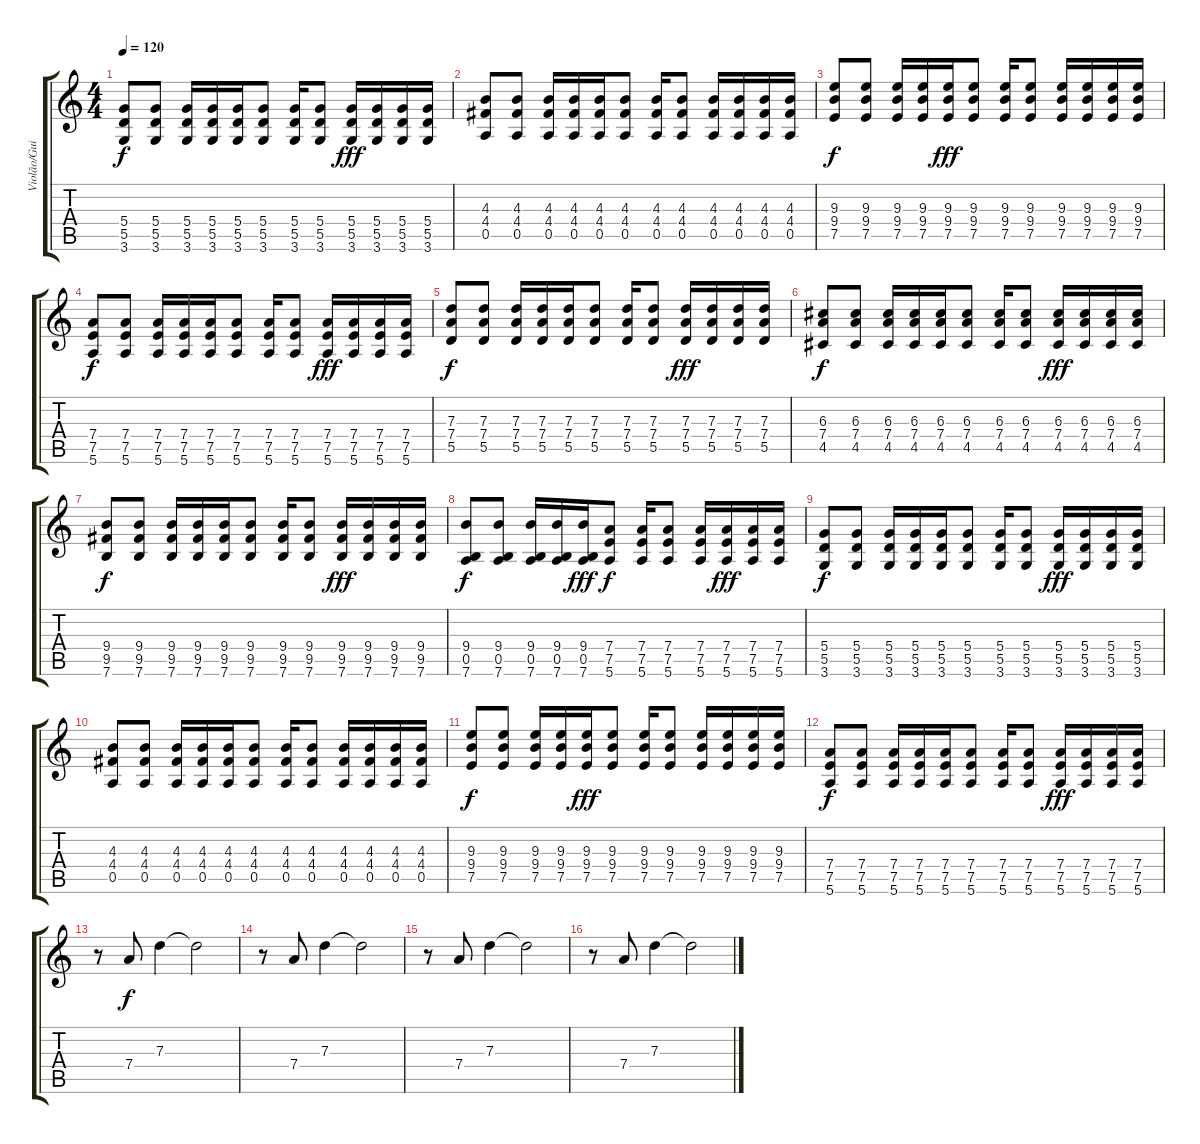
\track ("Violão/Guitarra 1" "Violão/Gui") {instrument acousticguitarsteel}
\staff {score tabs}
\tuning (E4 B3 G3 D3 A2 E2) {hide}
\ts (4 4)
\tempo 120
\clef g2
\ks c
(5.4 5.5 3.6).8{dy f} (5.4 5.5 3.6).8 (5.4 5.5 3.6).16 (5.4 5.5 3.6).16 (5.4 5.5 3.6).16 (5.4 5.5 3.6).8 (5.4 5.5 3.6).16 (5.4 5.5 3.6).8 (5.4 5.5 3.6).16{dy fff} (5.4 5.5 3.6).16 (5.4 5.5 3.6).16 (5.4 5.5 3.6).16 |
(4.3 4.4 0.5).8 (4.3 4.4 0.5).8 (4.3 4.4 0.5).16 (4.3 4.4 0.5).16 (4.3 4.4 0.5).16 (4.3 4.4 0.5).8 (4.3 4.4 0.5).16 (4.3 4.4 0.5).8 (4.3 4.4 0.5).16 (4.3 4.4 0.5).16 (4.3 4.4 0.5).16 (4.3 4.4 0.5).16 |
(9.3 9.4 7.5).8{dy f} (9.3 9.4 7.5).8 (9.3 9.4 7.5).16 (9.3 9.4 7.5).16 (9.3 9.4 7.5).16{dy fff} (9.3 9.4 7.5).8 (9.3 9.4 7.5).16 (9.3 9.4 7.5).8 (9.3 9.4 7.5).16 (9.3 9.4 7.5).16 (9.3 9.4 7.5).16 (9.3 9.4 7.5).16 |
(7.4 7.5 5.6).8{dy f} (7.4 7.5 5.6).8 (7.4 7.5 5.6).16 (7.4 7.5 5.6).16 (7.4 7.5 5.6).16 (7.4 7.5 5.6).8 (7.4 7.5 5.6).16 (7.4 7.5 5.6).8 (7.4 7.5 5.6).16{dy fff} (7.4 7.5 5.6).16 (7.4 7.5 5.6).16 (7.4 7.5 5.6).16 |
(7.3 7.4 5.5).8{dy f instrument overdrivenguitar} (7.3 7.4 5.5).8 (7.3 7.4 5.5).16 (7.3 7.4 5.5).16 (7.3 7.4 5.5).16 (7.3 7.4 5.5).8 (7.3 7.4 5.5).16 (7.3 7.4 5.5).8 (7.3 7.4 5.5).16{dy fff} (7.3 7.4 5.5).16 (7.3 7.4 5.5).16 (7.3 7.4 5.5).16 |
(6.3 7.4 4.5).8{dy f} (6.3 7.4 4.5).8 (6.3 7.4 4.5).16 (6.3 7.4 4.5).16 (6.3 7.4 4.5).16 (6.3 7.4 4.5).8 (6.3 7.4 4.5).16 (6.3 7.4 4.5).8 (6.3 7.4 4.5).16{dy fff} (6.3 7.4 4.5).16 (6.3 7.4 4.5).16 (6.3 7.4 4.5).16 |
(9.4 9.5 7.6).8{dy f} (9.4 9.5 7.6).8 (9.4 9.5 7.6).16 (9.4 9.5 7.6).16 (9.4 9.5 7.6).16 (9.4 9.5 7.6).8 (9.4 9.5 7.6).16 (9.4 9.5 7.6).8 (9.4 9.5 7.6).16{dy fff} (9.4 9.5 7.6).16 (9.4 9.5 7.6).16 (9.4 9.5 7.6).16 |
(9.4 0.5 7.6).8{dy f} (9.4 0.5 7.6).8 (9.4 0.5 7.6).16 (9.4 0.5 7.6).16 (9.4 0.5 7.6).16{dy fff} (7.4 7.5 5.6).8{dy f} (7.4 7.5 5.6).16 (7.4 7.5 5.6).8 (7.4 7.5 5.6).16 (7.4 7.5 5.6).16{dy fff} (7.4 7.5 5.6).16 (7.4 7.5 5.6).16 |
(5.4 5.5 3.6).8{dy f} (5.4 5.5 3.6).8 (5.4 5.5 3.6).16 (5.4 5.5 3.6).16 (5.4 5.5 3.6).16 (5.4 5.5 3.6).8 (5.4 5.5 3.6).16 (5.4 5.5 3.6).8 (5.4 5.5 3.6).16{dy fff} (5.4 5.5 3.6).16 (5.4 5.5 3.6).16 (5.4 5.5 3.6).16 |
(4.3 4.4 0.5).8 (4.3 4.4 0.5).8 (4.3 4.4 0.5).16 (4.3 4.4 0.5).16 (4.3 4.4 0.5).16 (4.3 4.4 0.5).8 (4.3 4.4 0.5).16 (4.3 4.4 0.5).8 (4.3 4.4 0.5).16 (4.3 4.4 0.5).16 (4.3 4.4 0.5).16 (4.3 4.4 0.5).16 |
(9.3 9.4 7.5).8{dy f} (9.3 9.4 7.5).8 (9.3 9.4 7.5).16 (9.3 9.4 7.5).16 (9.3 9.4 7.5).16{dy fff} (9.3 9.4 7.5).8 (9.3 9.4 7.5).16 (9.3 9.4 7.5).8 (9.3 9.4 7.5).16 (9.3 9.4 7.5).16 (9.3 9.4 7.5).16 (9.3 9.4 7.5).16 |
(7.4 7.5 5.6).8{dy f} (7.4 7.5 5.6).8 (7.4 7.5 5.6).16 (7.4 7.5 5.6).16 (7.4 7.5 5.6).16 (7.4 7.5 5.6).8 (7.4 7.5 5.6).16 (7.4 7.5 5.6).8 (7.4 7.5 5.6).16{dy fff} (7.4 7.5 5.6).16 (7.4 7.5 5.6).16 (7.4 7.5 5.6).16 |
r.8{volume 6 instrument acousticguitarsteel} 7.4.8{dy f} 7.3.4 7.3{t}.2 |
r.8 7.4.8 7.3.4 7.3{t}.2 |
r.8 7.4.8 7.3.4 7.3{t}.2 |
r.8 7.4.8 7.3.4 7.3{t}.2
